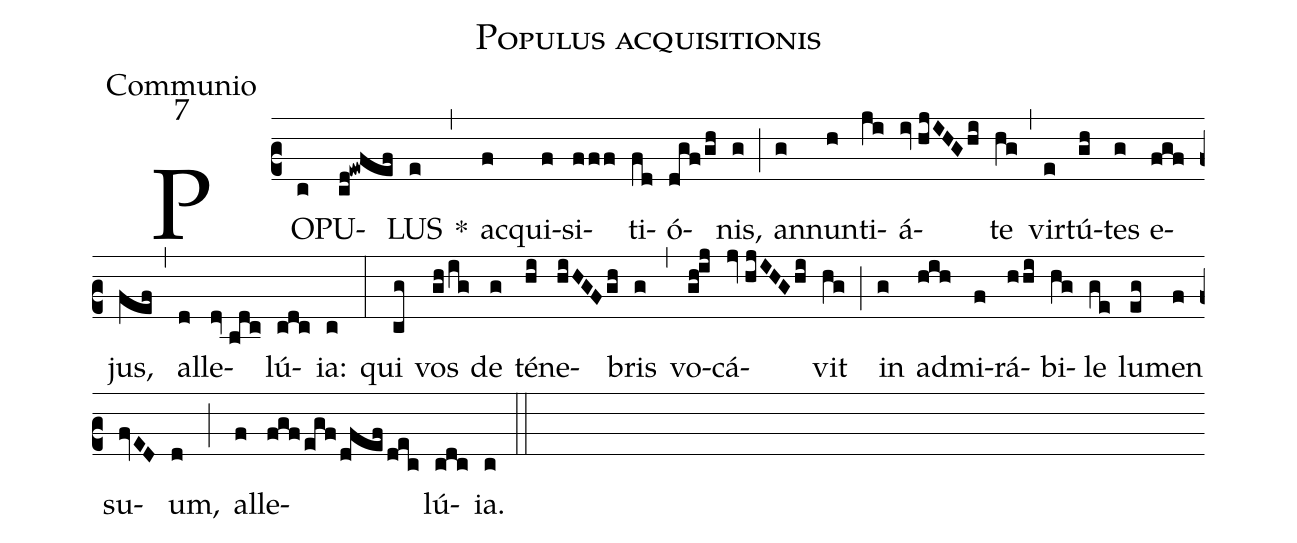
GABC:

name:Populus acquisitionis;
office-part:Communio;
mode:7;
%%
(c2) PO(c)PU(cd!ewfef)LUS(e) *(,) ac(f)qui(f)si(fff)ti(fd)ó(dgf/gh)nis,(g) (;) an(g)nun(h)ti(ji)á(iv///hjIHG/hi)te(hg) (,) vir(e)tú(gh)tes(g) e(fgf)jus,(fef) (,) al(d)le(dv///bdc)lú(cdc)ia:(c) (:) qui(cg) vos(gh/ig) de(g) té(hi)ne(hiHGF/gh)bris(g) (,) vo(gh!ij)cá(jv///hjIHG/hi)vit(hg) (;) in(g) ad(hih)mi(f)rá(hhi)bi(hg)le(ge) lu(eg)men(f) su(fvED)um,(d) (;) al(f)le(fgf/egf/dfef/dec)lú(cdc)ia.(c) (::)
